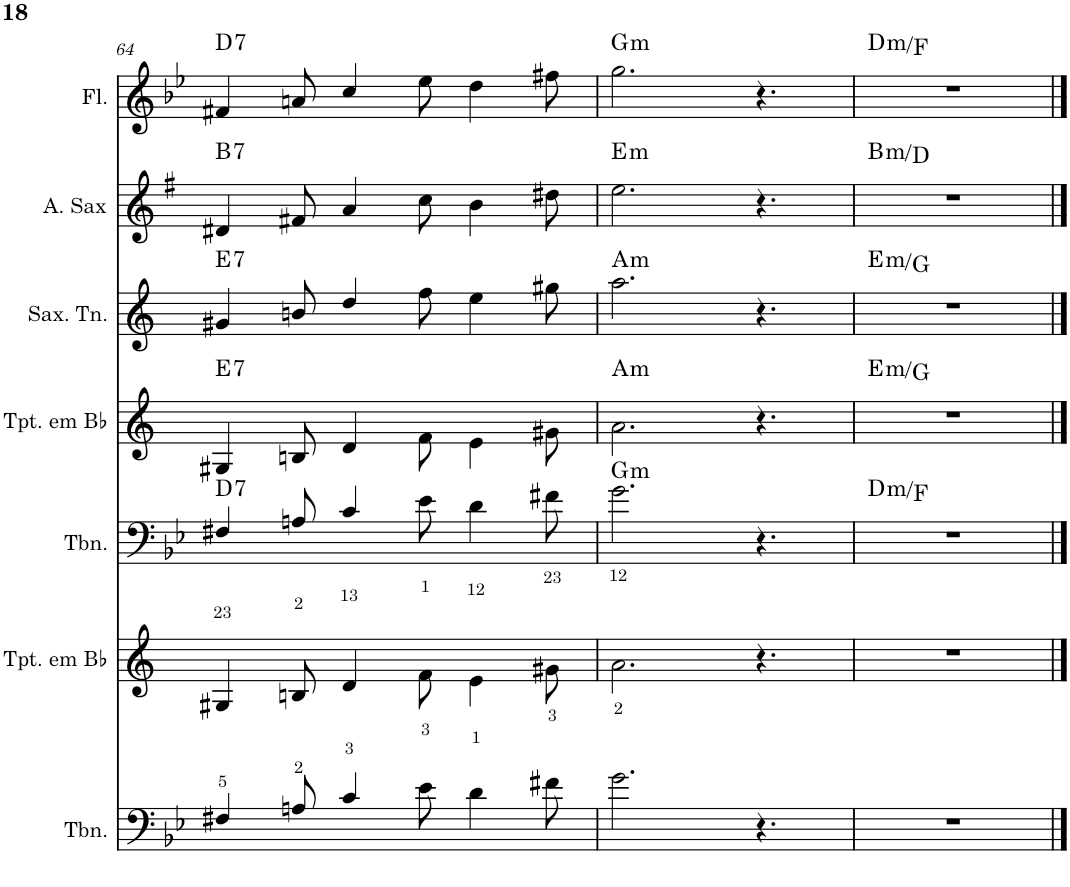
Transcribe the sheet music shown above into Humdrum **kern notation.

**kern	**kern	**kern	**harte	**kern	**harte	**kern	**harte	**kern	**harte	**kern	**harte
*part7	*part6	*part5	*part5	*part4	*part4	*part3	*part3	*part2	*part2	*part1	*part1
*staff7	*staff6	*staff5	*	*staff4	*	*staff3	*	*staff2	*	*staff1	*
*I"Trombone	*I"Trompete em Bb	*I"Trombone	*	*I"Trompete em Bb	*	*I"Saxofone Tenor	*	*I"Saxofone Alto	*	*I"Flauta Transversal	*
*I'Tbn.	*I'Tpt. em Bb	*I'Tbn.	*	*I'Tpt. em Bb	*	*I'Sax. Tn.	*	*	*	*I'Fl.	*
!!LO:PB:g=z
*clefF4	*clefG2	*clefF4	*	*clefG2	*	*clefG2	*	*clefG2	*	*clefG2	*
*	*Trd1c2	*	*	*Trd1c2	*	*Trd8c14	*	*Trd5c9	*	*	*
*k[b-e-]	*k[]	*k[b-e-]	*	*k[]	*	*k[]	*	*k[f#]	*	*k[b-e-]	*
*B-:	*	*B-:	*	*	*	*	*	*G:	*	*B-:	*
*M9/8	*M9/8	*M9/8	*	*M9/8	*	*M9/8	*	*M9/8	*	*M9/8	*
=64	=64	=64	=64	=64	=64	=64	=64	=64	=64	=64	=64
!	!	!	!LO:H:kt=7	!	!LO:H:kt=7	!	!LO:H:kt=7	!	!LO:H:kt=7	!	!LO:H:kt=7
4F#X/	4G#X/	4F#X/	D:7	4G#X/	E:7	4g#X/	E:7	4d#X/	B:7	4f#X/	D:7
8An/	8Bn/	8An/	.	8Bn/	.	8bn/	.	8f#X/	.	8an/	.
4c/	4d/	4c/	.	4d/	.	4dd/	.	4a/	.	4cc/	.
8e-\	8f\	8e-\	.	8f\	.	8ff\	.	8cc\	.	8ee-\	.
4d\	4e\	4d\	.	4e\	.	4ee\	.	4b\	.	4dd\	.
8f#X\	8g#X\	8f#X\	.	8g#X\	.	8gg#X\	.	8dd#X\	.	8ff#X\	.
=65	=65	=65	=65	=65	=65	=65	=65	=65	=65	=65	=65
!	!	!	!LO:H:kt=m	!	!LO:H:kt=m	!	!LO:H:kt=m	!	!LO:H:kt=m	!	!LO:H:kt=m
2.g\	2.a\	2.g\	G:min	2.a\	A:min	2.aa\	A:min	2.ee\	E:min	2.gg\	G:min
4.r	4.r	4.r	.	4.r	.	4.r	.	4.r	.	4.r	.
=66	=66	=66	=66	=66	=66	=66	=66	=66	=66	=66	=66
!	!	!	!LO:H:kt=m	!	!LO:H:kt=m	!	!LO:H:kt=m	!	!LO:H:kt=m	!	!LO:H:kt=m
8%9r	8%9r	8%9r	D:min/b3	8%9r	E:min/b3	8%9r	E:min/b3	8%9r	B:min/b3	8%9r	D:min/b3
==	==	==	==	==	==	==	==	==	==	==	==
*-	*-	*-	*-	*-	*-	*-	*-	*-	*-	*-	*-
